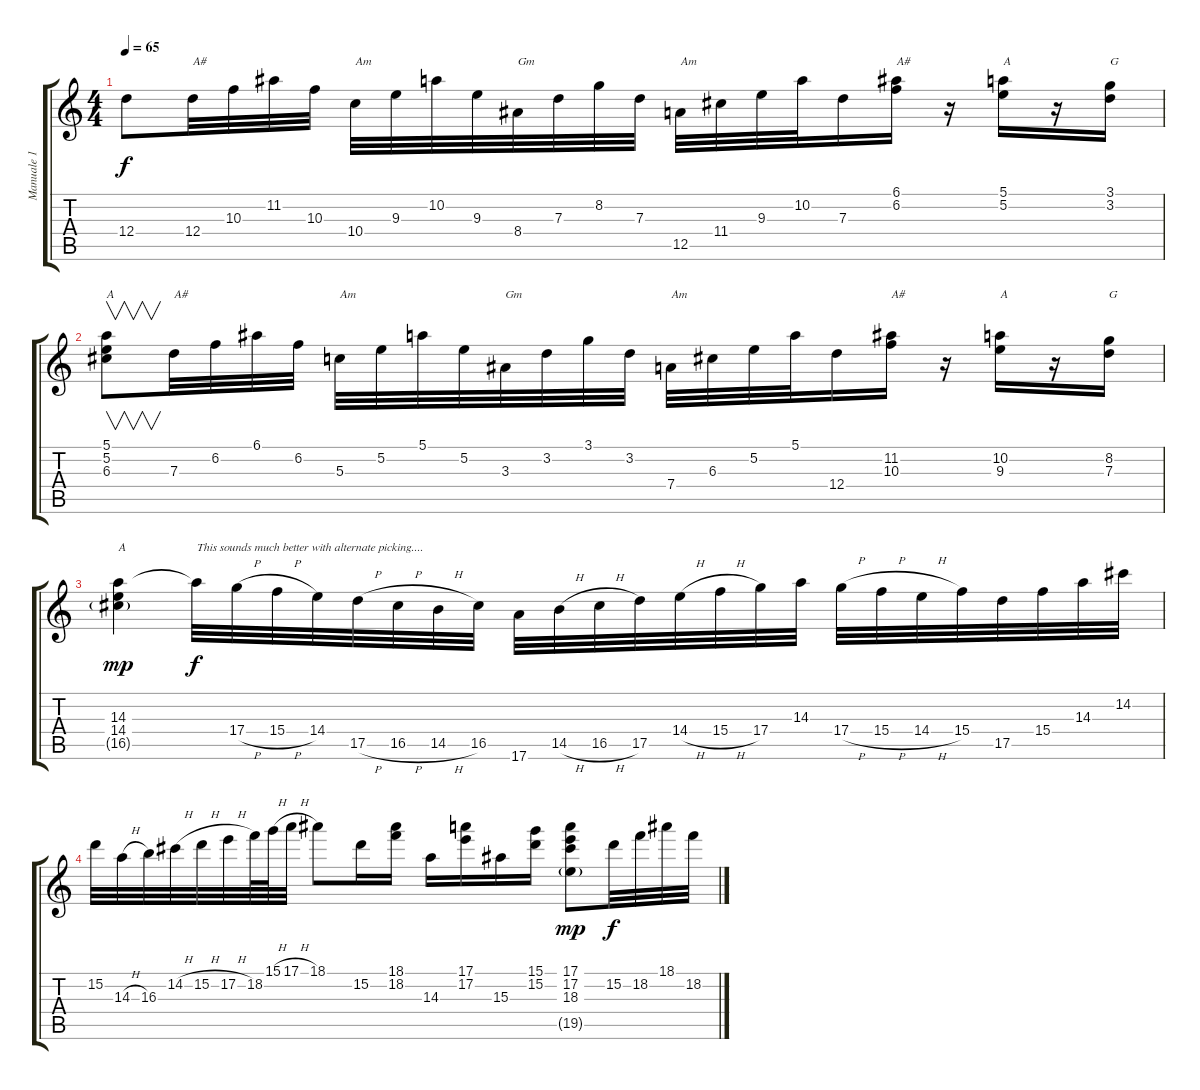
\track ("Manuale 1" "Manuale 1") {instrument overdrivenguitar}
\staff {score tabs}
\tuning (E4 B3 G3 D3 A2 E2) {hide}
\ts (4 4)
\tempo 65
\clef g2
\ks c
12.4.8{dy f} 12.4.32{txt "A#"} 10.3.32 11.2.32 10.3.32 10.4.32{txt "Am"} 9.3.32 10.2.32 9.3.32 8.4.32{txt "Gm"} 7.3.32 8.2.32 7.3.32 12.5.32{txt "Am"} 11.4.32 9.3.32 10.2.32 7.3.16 (6.1 6.2).16{txt "A#"} r.16 (5.1 5.2).16{txt "A"} r.16 (3.1 3.2).16{txt "G"} |
(5.1 5.2 6.3).8{v txt "A"} 7.3.32{txt "A#"} 6.2.32 6.1.32 6.2.32 5.3.32{txt "Am"} 5.2.32 5.1.32 5.2.32 3.3.32{txt "Gm"} 3.2.32 3.1.32 3.2.32 7.4.32{txt "Am"} 6.3.32 5.2.32 5.1.32 12.4.16 (11.2 10.3).16{txt "A#"} r.16 (10.2 9.3).16{txt "A"} r.16 (8.2 7.3).16{txt "G"} |
(14.3 14.4 16.5{g}).4{txt "A" dy mp} 14.3{t}.32{txt "This sounds much better with alternate picking...." dy f} 17.4{h}.32 15.4{h}.32 14.4.32 17.5{h}.32 16.5{h}.32 14.5{h}.32 16.5.32 17.6.32 14.5{h}.32 16.5{h}.32 17.5.32 14.4{h}.32 15.4{h}.32 17.4.32 14.3.32 17.4{h}.32 15.4{h}.32 14.4{h}.32 15.4.32 17.5.32 15.4.32 14.3.32 14.2.32 |
15.2.32 14.3{h}.32 16.3.32 14.2{h}.32 15.2{h}.32 17.2{h}.32 18.2.64 15.1{h}.64 17.1{h}.32 18.1.8 15.2.16 (18.1 18.2).16 14.3.16 (17.1 17.2).16 15.3.16 (15.1 15.2).16 (17.1 17.2 18.3 19.5{g}).8{dy mp} 15.2.32{dy f} 18.2.32 18.1.32 18.2.32
